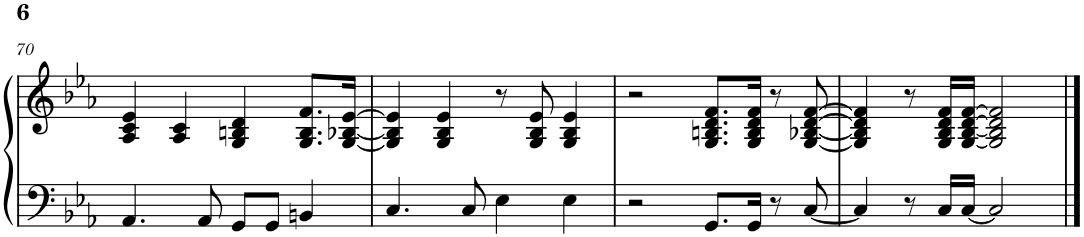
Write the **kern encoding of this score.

**kern	**kern
*part1	*part1
*staff2	*staff1
*I"Piano	*
*I'Pno.	*
!!LO:PB:g=z
*clefF4	*clefG2
*k[b-e-a-]	*k[b-e-a-]
*M4/4	*M4/4
=70	=70
4.AA-/	4A-/ 4c/ 4e-/
.	4A-/ 4c/
8AA-/	.
8GG/L	4G/ 4Bn/ 4d/
8GG/J	.
4BBn/	8.G/ 8.B/ 8.f/L
.	[16G/ [16B-X/ [16e-/Jk
=71	=71
4.C/	4G/] 4B-/] 4e-/]
.	4G/ 4B-/ 4e-/
8C/	.
4E-\	8r
.	8G/ 8B-/ 8e-/
4E-\	4G/ 4B-/ 4e-/
=72	=72
2r	2r
8.GG/L	8.G/ 8.Bn/ 8.d/ 8.f/L
16GG/Jk	16G/ 16B/ 16d/ 16f/Jk
8r	8r
[8C/	[8G/ [8B-X/ [8d/ [8f/
=73	=73
4C/]	4G/] 4B-/] 4d/] 4f/]
8r	8r
16C/LL	16G/ 16B-/ 16d/ 16f/LL
[16C/JJ	[16G/ [16B-/ [16d/ [16f/JJ
2C/]	2G/] 2B-/] 2d/] 2f/]
==	==
*-	*-
